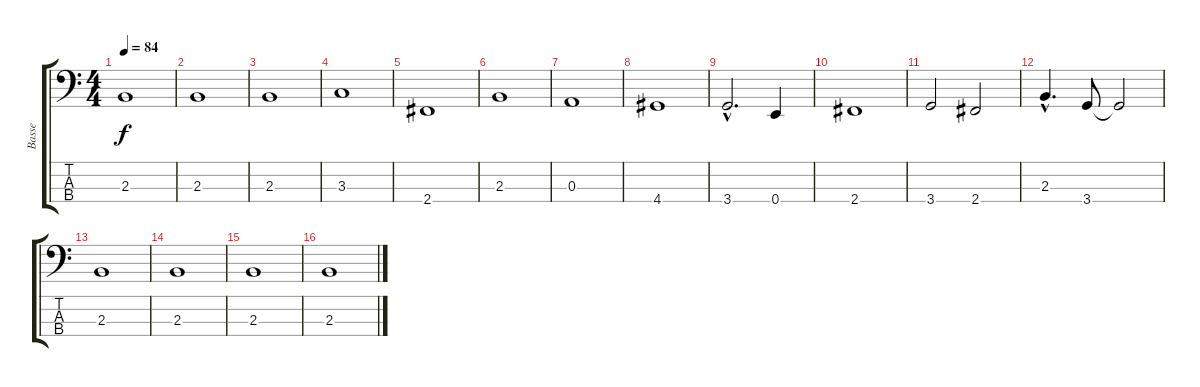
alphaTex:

\track ("Basse" "Basse") {instrument electricbassfinger}
\staff {score tabs}
\tuning (G2 D2 A1 E1) {hide}
\ts (4 4)
\tempo 84
\clef f4
\ks c
2.3.1{dy f} |
2.3.1 |
2.3.1 |
3.3.1 |
2.4.1 |
2.3.1 |
0.3.1 |
4.4.1 |
3.4{hac}.2{d} 0.4.4 |
2.4.1 |
3.4.2 2.4.2 |
2.3{hac}.4{d} 3.4.8 3.4{t}.2 |
2.3.1 |
2.3.1 |
2.3.1 |
2.3.1
